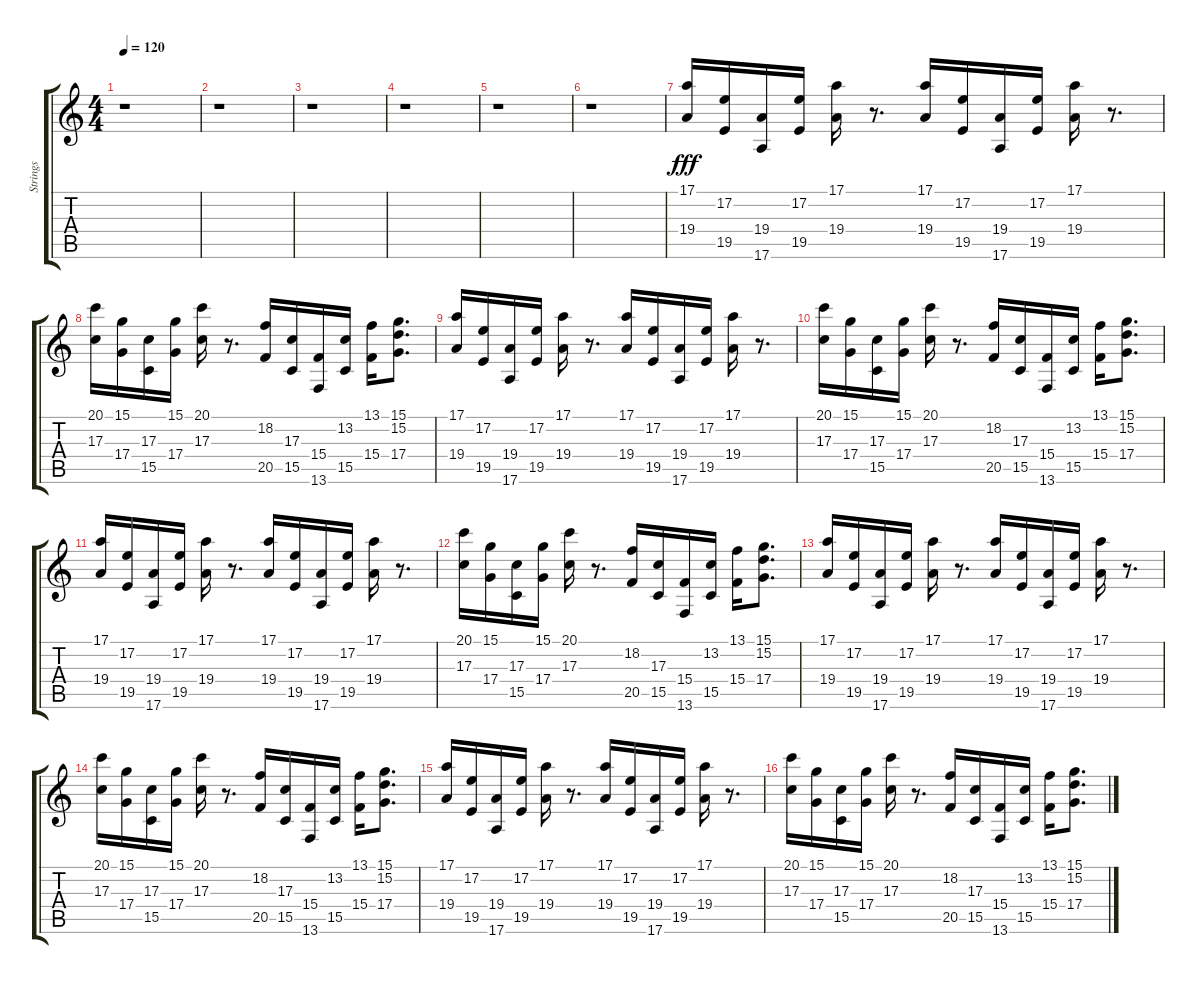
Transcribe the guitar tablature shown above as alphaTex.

\track ("Strings" "Strings") {instrument stringensemble1}
\staff {score tabs}
\tuning (E4 B3 G3 D3 A2 E2) {hide}
\ts (4 4)
\tempo 120
\clef g2
\ks c
r.1{dy fff} |
r.1 |
r.1 |
r.1 |
r.1 |
r.1 |
(17.1 19.4).16{volume 11} (17.2 19.5).16 (19.4 17.6).16 (17.2 19.5).16 (17.1 19.4).16 r.8{d} (17.1 19.4).16 (17.2 19.5).16 (19.4 17.6).16 (17.2 19.5).16 (17.1 19.4).16 r.8{d} |
(20.1 17.3).16 (15.1 17.4).16 (17.3 15.5).16 (15.1 17.4).16 (20.1 17.3).16 r.8{d} (18.2 20.5).16 (17.3 15.5).16 (15.4 13.6).16 (13.2 15.5).16 (13.1 15.4).16 (15.1 15.2 17.4).8{d} |
(17.1 19.4).16 (17.2 19.5).16 (19.4 17.6).16 (17.2 19.5).16 (17.1 19.4).16 r.8{d} (17.1 19.4).16 (17.2 19.5).16 (19.4 17.6).16 (17.2 19.5).16 (17.1 19.4).16 r.8{d} |
(20.1 17.3).16 (15.1 17.4).16 (17.3 15.5).16 (15.1 17.4).16 (20.1 17.3).16 r.8{d} (18.2 20.5).16 (17.3 15.5).16 (15.4 13.6).16 (13.2 15.5).16 (13.1 15.4).16 (15.1 15.2 17.4).8{d} |
(17.1 19.4).16 (17.2 19.5).16 (19.4 17.6).16 (17.2 19.5).16 (17.1 19.4).16 r.8{d} (17.1 19.4).16 (17.2 19.5).16 (19.4 17.6).16 (17.2 19.5).16 (17.1 19.4).16 r.8{d} |
(20.1 17.3).16 (15.1 17.4).16 (17.3 15.5).16 (15.1 17.4).16 (20.1 17.3).16 r.8{d} (18.2 20.5).16 (17.3 15.5).16 (15.4 13.6).16 (13.2 15.5).16 (13.1 15.4).16 (15.1 15.2 17.4).8{d} |
(17.1 19.4).16 (17.2 19.5).16 (19.4 17.6).16 (17.2 19.5).16 (17.1 19.4).16 r.8{d} (17.1 19.4).16 (17.2 19.5).16 (19.4 17.6).16 (17.2 19.5).16 (17.1 19.4).16 r.8{d} |
(20.1 17.3).16 (15.1 17.4).16 (17.3 15.5).16 (15.1 17.4).16 (20.1 17.3).16 r.8{d} (18.2 20.5).16 (17.3 15.5).16 (15.4 13.6).16 (13.2 15.5).16 (13.1 15.4).16 (15.1 15.2 17.4).8{d} |
(17.1 19.4).16 (17.2 19.5).16 (19.4 17.6).16 (17.2 19.5).16 (17.1 19.4).16 r.8{d} (17.1 19.4).16 (17.2 19.5).16 (19.4 17.6).16 (17.2 19.5).16 (17.1 19.4).16 r.8{d} |
(20.1 17.3).16 (15.1 17.4).16 (17.3 15.5).16 (15.1 17.4).16 (20.1 17.3).16 r.8{d} (18.2 20.5).16 (17.3 15.5).16 (15.4 13.6).16 (13.2 15.5).16 (13.1 15.4).16 (15.1 15.2 17.4).8{d}
